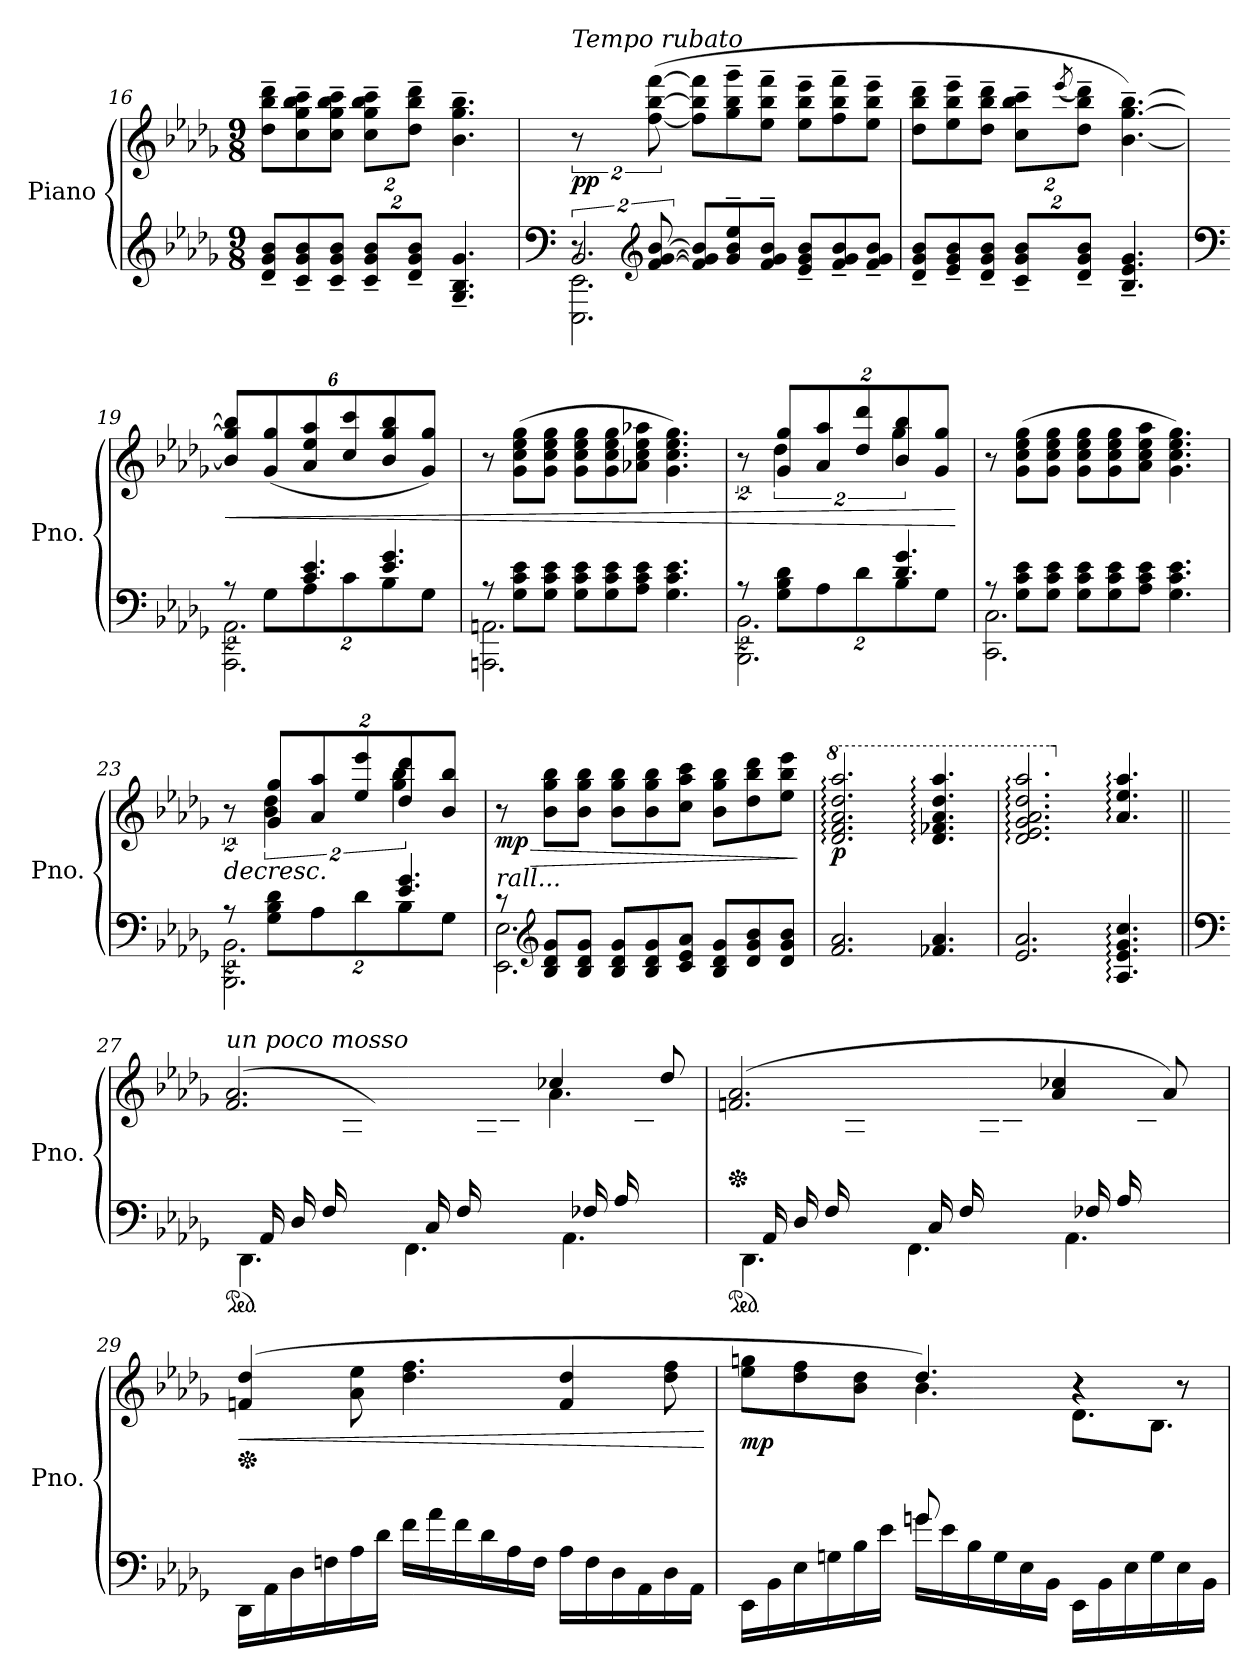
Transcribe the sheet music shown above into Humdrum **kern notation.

**kern	**kern	**dynam
*part1	*part1	*part1
*staff2	*staff1	*staff1/2
*I"Piano	*	*
*I'Pno.	*	*
*clefG2	*clefG2	*
*k[b-e-a-d-g-]	*k[b-e-a-d-g-]	*
*M9/8	*M9/8	*
=16	=16	=16
8d-/~ 8g-/~ 8b-/~L	8dd-\~ 8bb-\~ 8ddd-\~L	.
8c/~ 8g-/~ 8b-/~	8cc\~ 8gg-\~ 8bb-\~ 8ccc\~	.
8c/~ 8g-/~ 8b-/~J	8cc\~ 8gg-\~ 8bb-\~ 8ccc\~J	.
*Xbrackettup	*Xbrackettup	*
16%3c/~ 16%3g-/~ 16%3b-/~L	16%3cc\~ 16%3gg-\~ 16%3bb-\~ 16%3ccc\~L	.
16%3d-/~ 16%3g-/~ 16%3b-/~J	16%3dd-\~ 16%3bb-\~ 16%3ddd-\~J	.
4.G-/~ 4.B-/~ 4.g-/~	4.b-\~ 4.gg-\~ 4.bb-\~	.
=17	=17	=17
*clefF4	*	*
*brackettup	*brackettup	*
*^	*	*
*	*^	*	*
!	!	!	!LO:TX:a:i:t=Tempo rubato	!
!	!	!	!	!LO:DY:b
16%3r	2.EEE-\ 2.EE-\	2.BB-/	16%3r	pp
*clefG2	*	*	*	*
[16%3f/ [16%3g-/ [16%3b-/	.	.	(>[16%3ff\ [16%3bb-\ [16%3fff\	.
8f/] 8g-/] 8b-/]L	.	.	8ff\] 8bb-\] 8fff\]L	.
8g-/~ 8b-/~ 8ee-/~	.	.	8gg-\~ 8bb-\~ 8ggg-\~	.
8f/~ 8g-/~ 8b-/~J	.	.	8ee-\~ 8bb-\~ 8fff\~J	.
8e-/~ 8g-/~ 8b-/~L	4.ryy	4.ryy	8ee-\~ 8bb-\~ 8eee-\~L	.
8f/~ 8g-/~ 8b-/~	.	.	8ff\~ 8bb-\~ 8fff\~	.
8f/~ 8g-/~ 8b-/~J	.	.	8ee-\~ 8bb-\~ 8eee-\~J	.
*v	*v	*v	*	*
!!LO:PB:g=z
=18	=18	=18
8d-/~ 8g-/~ 8b-/~L	8dd-\~ 8bb-\~ 8ddd-\~L	.
8e-/~ 8g-/~ 8b-/~	8ee-\~ 8bb-\~ 8eee-\~	.
8d-/~ 8g-/~ 8b-/~J	8dd-\~ 8bb-\~ 8ddd-\~J	.
*Xbrackettup	*Xbrackettup	*
16%3c/~ 16%3g-/~ 16%3b-/~L	16%3cc\~ 16%3bb-\~ 16%3ccc\~L	.
.	(<8qeee-/	.
16%3d-/~ 16%3g-/~ 16%3b-/~J	16%3dd-\~ 16%3bb-\~ 16%3ddd-\~J)	.
4.B-/~ 4.e-/~ 4.g-/~	[4.b-\~ [4.gg-\~ [4.bb-\~)	.
=19	=19	=19
*clefF4	*	*
*brackettup	*	*
*	*MM87	*
*^	*	*
*	*^	*	*
!	!	!	!	!LO:HP:b
16%3r	2.AAA-\ 2.AA-\	4.ryy	16%3b-/] 16%3gg-/] 16%3bb-/]L	<
16%3G-\L	.	.	(<16%3g-/ 16%3gg-/	.
16%3A-\	.	4.c/ 4.e-/	16%3a-/ 16%3ee-/ 16%3aa-/	.
16%3c\	.	.	16%3cc/ 16%3ccc/	.
16%3B-\	4.ryy	4.e-/ 4.g-/	16%3b-/ 16%3gg-/ 16%3bb-/	.
16%3G-\J	.	.	16%3g-/ 16%3gg-/J)	.
*v	*v	*v	*	*
=20	=20	=20
*	*MM75	*
*^	*	*
8r	2.AAAn\ 2.AAn\	8r	.
8G-\ 8c\ 8e-\L	.	(>8g-\ 8cc\ 8ee-\ 8gg-\L	.
8G-\ 8c\ 8e-\J	.	8g-\ 8cc\ 8ee-\ 8gg-\J	.
8G-\ 8c\ 8e-\L	.	8g-\ 8cc\ 8ee-\ 8gg-\L	.
8G-\ 8c\ 8e-\	.	8g-\ 8cc\ 8ee-\ 8gg-\	.
8A-\ 8c\ 8e-\J	.	8a-X\ 8cc\ 8ee-\ 8aa-X\J	.
4.G-\ 4.c\ 4.e-\	4.ryy	4.g-\ 4.cc\ 4.ee-\ 4.gg-\)	.
=21	=21	=21	=21
*	*^	*	*
*	*	*	*brackettup	*
*v	*v	*v	*	*
*	*MM87	*
*^	*^	*
*	*^	*	*	*
16%3r	2.BBB-\ 2.BB-\	2.ryy	16%3r	16%3ryy	.
16%3G-\ 16%3B-\ 16%3d-\L	.	.	16%3g-/ 16%3gg-/L	8%3dd-\	.
16%3A-\	.	.	16%3a-/ 16%3aa-/	.	.
16%3d-\	.	.	16%3dd-/ 16%3ddd-/	16%3ryy	.
16%3B-\	4.ryy	4.d-/ 4.g-/	16%3b-/ 16%3bb-/	8%3gg-\	.
16%3G-\J	.	.	16%3g-/ 16%3gg-/J	.	.
*v	*v	*v	*	*	*
*	*v	*v	*
.	.	[
!!LO:PB:g=z
=22	=22	=22
*^	*	*
!	!	!	!LO:DY:b
!	!	!	!LO:DY:n=1:b
!	!	!	!LO:DY:n=2:b
8r	2.CC\ 2.C\	8r	mf f mf
8G-\ 8c\ 8e-\L	.	(>8g-\ 8cc\ 8ee-\ 8gg-\L	.
8G-\ 8c\ 8e-\J	.	8g-\ 8cc\ 8ee-\ 8gg-\J	.
8G-\ 8c\ 8e-\L	.	8g-\ 8cc\ 8ee-\ 8gg-\L	.
8G-\ 8c\ 8e-\	.	8g-\ 8cc\ 8ee-\ 8gg-\	.
8A-\ 8c\ 8e-\J	.	8a-\ 8cc\ 8ee-\ 8aa-\J	.
4.G-\ 4.c\ 4.e-\	4.ryy	4.g-\ 4.cc\ 4.ee-\ 4.gg-\)	.
=23	=23	=23	=23
*	*^	*	*
!	!	!	!	!LO:HP:b
*	*	*	*^	*
16%3r	2.BBB-\ 2.BB-\	2.ryy	16%3r	16%3ryy	>
16%3G-\ 16%3B-\ 16%3d-\L	.	.	16%3g-/ 16%3gg-/L	8%3b-\ 8%3dd-\	.
16%3A-\	.	.	16%3a-/ 16%3aa-/	.	.
16%3d-\	.	.	16%3ee-/ 16%3eee-/	16%3ryy	.
16%3B-\	4.ryy	4.e-/ 4.g-/	16%3dd-/ 16%3ddd-/	8%3gg-\ 8%3bb-\	.
16%3G-\J	.	.	16%3b-/ 16%3bb-/J	.	.
*v	*v	*v	*	*	*
*	*v	*v	*
=24	=24	=24
*	*MM72	*
*^	*	*
!	!	!LO:TX:b:i:t=rall...	!
!	!	!	!LO:HP:b
!	!	!	!LO:DY:n=1:b
8r	2.EE-\ 2.E-\	8r	> mp
*clefG2	*	*	*
8B-/ 8d-/ 8g-/L	.	8b-\ 8gg-\ 8bb-\L	.
8B-/ 8d-/ 8g-/J	.	8b-\ 8gg-\ 8bb-\J	.
8B-/ 8d-/ 8g-/L	.	8b-\ 8gg-\ 8bb-\L	.
8B-/ 8d-/ 8g-/	.	8b-\ 8gg-\ 8bb-\	.
8c/ 8e-/ 8a-/J	.	8cc\ 8aa-\ 8ccc\J	.
*	*	*MM68	*
8B-/ 8d-/ 8g-/L	4.ryy	8b-\ 8gg-\ 8bb-\L	.
8d-/ 8g-/ 8b-/	.	8dd-\ 8bb-\ 8ddd-\	.
8d-/ 8g-/ 8b-/J	.	8ee-\ 8bb-\ 8eee-\J	.
*v	*v	*	*
.	.	] ]
=25	=25	=25
*	*8va	*
!	!	!LO:DY:b
2.f/ 2.a-/	2.f/yy: 2.a-/yy: 2.dd-/: 2.ff/: 2.aa-/: 2.ddd-/: 2.aaa-/:	p
4.f-X/ 4.a-/	4.f-X/yy: 4.a-/yy: 4.dd-/: 4.ff-X/: 4.aa-/: 4.ddd-/: 4.aaa-/:	.
!!LO:LB:g=z
=26	=26	=26
2.e-/ 2.a-/	2.e-/yy: 2.a-/yy: 2.dd-/: 2.ee-/: 2.gg-/: 2.aa-/: 2.ddd-/: 2.aaa-/:	.
*	*X8va	*
4.A-/: 4.e-/: 4.g-/: 4.a-/yy: 4.cc/: 4.ee-/yy: 4.aa-/yy:	4.a-/: 4.ee-/: 4.aa-/:	.
!!LO:LB:g=z
=27||	=27||	=27||
*clefF4	*	*
*ped	*	*
*	*MM83	*
*^	*^	*
*	*	*	*^	*
!	!	!LO:TX:a:i:t=un poco mosso	!	!	!
(>16DD-/LLyy	4.DD-\	(>2.f/ 2.a-/	2.ryy	4ryy	.
16AA-/	.	.	.	.	.
16D-/	.	.	.	.	.
16F/	.	.	.	.	.
8ryy	.	.	.	16A-\	.
.	.	.	.	16d-\JJ)	.
(>16FF/LLyy	4.FF\	.	.	8.ryy	.
16C/	.	.	.	.	.
16F/	.	.	.	.	.
8.ryy	.	.	.	16A-\	.
.	.	.	.	16c\	.
.	.	.	.	16f\JJ)	.
(>16AA-/LLyy	4.AA-\	4cc-X/	4.a-\	8.ryy	.
16F-X/	.	.	.	.	.
16A-/	.	.	.	.	.
8.ryy	.	.	.	16c-X\	.
.	.	8dd-/)	.	16f-X\	.
.	.	.	.	16a-\JJ)	.
*	*	*v	*v	*v	*
=28	=28	=28	=28
*ped	*	*	*
*	*	*Xped	*
*	*	*^	*
16DD-/LLyy	4.DD-\	(>2.fn/ 2.a-/	4ryy	.
16AA-/	.	.	.	.
16D-/	.	.	.	.
16F/	.	.	.	.
8ryy	.	.	16A-\	.
.	.	.	16d-\JJ	.
16FF/LLyy	4.FF\	.	8.ryy	.
16C/	.	.	.	.
16F/	.	.	.	.
8.ryy	.	.	16A-\	.
.	.	.	16c\	.
.	.	.	16f\JJ	.
16AA-/LLyy	4.AA-\	4a-/ 4cc-X/	8.ryy	.
16F-X/	.	.	.	.
16A-/	.	.	.	.
8.ryy	.	.	16c-X\	.
.	.	8a-/)	16a-\	.
.	.	.	16f-X\JJ	.
*v	*v	*	*	*
*	*v	*v	*
!!LO:LB:g=z
=29	=29	=29
*	*Xped	*
*	*^	*
!	!	!	!LO:HP:b
*	*v	*v	*
16DD-\LL	(>4fn/ 4dd-/	<
16AA-\	.	.
16D-\	.	.
16Fn\	.	.
16A-\	8a-\ 8ee-\	.
16d-\JJ	.	.
16f\LL	4.dd-\ 4.ff\	.
16a-\	.	.
16f\	.	.
16d-\	.	.
16A-\	.	.
16F\JJ	.	.
16A-\LL	4f/ 4dd-/	.
16F\	.	.
16D-\	.	.
16AA-\	.	.
16D-\	8dd-\ 8ff\	.
16AA-\JJ	.	.
.	.	[
=30	=30	=30
*^	*^	*
*	*	*	*^	*
!	!	!	!	!	!LO:DY:b
4.ryy	16EE-\LL	8ee-\ 8ggn\L	2ryy	4.ryy	mp
.	16BB-\	.	.	.	.
.	16E-\	8dd-\ 8ff\	.	.	.
.	16Gn\	.	.	.	.
.	16B-\	8b-\ 8dd-\J	.	.	.
.	16e-\JJ	.	.	.	.
(>8gn/L	16gn\LL	4.dd-/)	.	4.b-\	.
.	16e-\	.	.	.	.
2ryy	16B-\	.	8f\	.	.
.	16G\	.	.	.	.
.	16E-\	.	8d-\J	.	.
.	16BB-\JJ	.	.	.	.
.	16EE-\LL	4r	8.d-\L	4r	.
.	16BB-\	.	.	.	.
.	16E-\	.	.	.	.
.	16G\	.	8.B-\J)	.	.
8ryy	16E-\	8r	.	8r	.
.	16BB-\JJ	.	.	.	.
*v	*v	*	*	*	*
*	*v	*v	*v	*
=	=	=
*-	*-	*-
